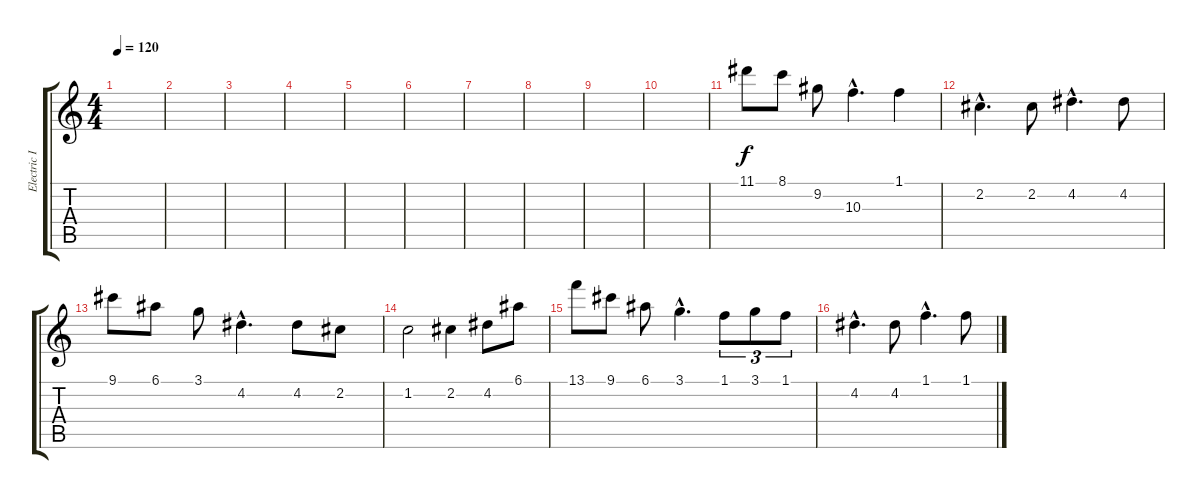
\track ("Electric II" "Electric I") {instrument distortionguitar}
\staff {score tabs}
\tuning (E4 B3 G3 D3 A2 E2) {hide}
\ts (4 4)
\tempo 120
\clef g2
\ks c
|
|
|
|
|
|
|
|
|
|
11.1.8{volume 12 instrument distortionguitar} 8.1.8 9.2.8 10.3{hac}.4{d} 1.1.4 |
2.2{hac}.4{d} 2.2.8 4.2{hac}.4{d} 4.2.8 |
9.1.8 6.1.8 3.1.8 4.2{hac}.4{d} 4.2.8 2.2.8 |
1.2.2 2.2.4 4.2.8 6.1.8 |
13.1.8 9.1.8 6.1.8 3.1{hac}.4{d} 1.1.8{tu (3 2)} 3.1.8{tu (3 2)} 1.1.8{tu (3 2)} |
4.2{hac}.4{d} 4.2.8 1.1{hac}.4{d} 1.1.8
